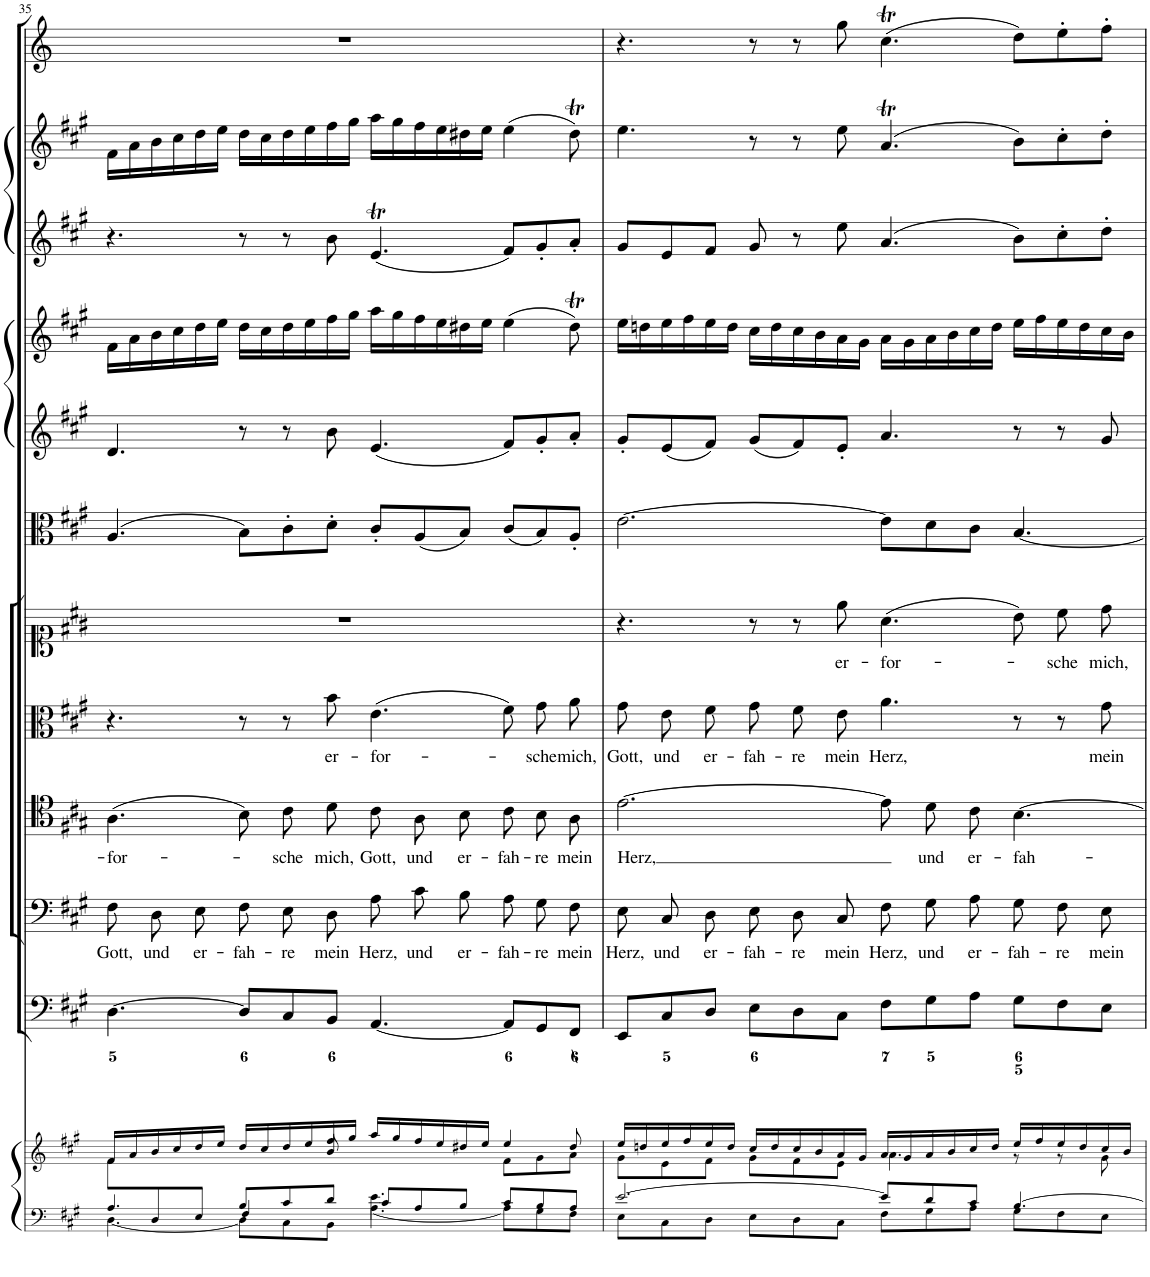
**kern	**kern	**kern	**kern	**text	**kern	**text	**kern	**text	**kern	**text	**kern	**kern	**kern	**kern	**kern	**kern
*part12	*part12	*part11	*part10	*part10	*part9	*part9	*part8	*part8	*part7	*part7	*part6	*part5	*part4	*part3	*part2	*part1
*staff13	*staff12	*staff11	*staff10	*staff10	*staff9	*staff9	*staff8	*staff8	*staff7	*staff7	*staff6	*staff5	*staff4	*staff3	*staff2	*staff1
*I"Piano reduction	*	*I"Continuo	*I"Basso	*	*I"Tenore	*	*I"Alto	*	*I"Soprano	*	*I"Viola	*I"Violino II	*I"Violino I	*I"Oboe II d'amore	*I"Oboe I	*I"Corno
*I'Pno	*	*	*	*	*	*	*	*	*	*	*I'Vla	*I'Vln	*I'Vln	*I'Ob	*I'Ob	*
!!LO:PB:g=z
*clefF4	*clefG2	*clefF4	*clefF4	*	*clefC4	*	*clefC3	*	*clefC1	*	*clefC3	*clefG2	*clefG2	*clefG2	*clefG2	*clefG2
*	*	*	*	*	*	*	*	*	*	*	*	*	*	*	*	*Trd2c3
*k[f#c#g#]	*k[f#c#g#]	*k[f#c#g#]	*k[f#c#g#]	*	*k[f#c#g#]	*	*k[f#c#g#]	*	*k[f#c#g#]	*	*k[f#c#g#]	*k[f#c#g#]	*k[f#c#g#]	*k[f#c#g#]	*k[f#c#g#]	*k[]
*M12/8	*M12/8	*M12/8	*M12/8	*	*M12/8	*	*M12/8	*	*M12/8	*	*M12/8	*M12/8	*M12/8	*M12/8	*M12/8	*M12/8
=35	=35	=35	=35	=35	=35	=35	=35	=35	=35	=35	=35	=35	=35	=35	=35	=35
*^	*^	*	*	*	*	*	*	*	*	*	*	*	*	*	*	*
*	*^	*	*^	*	*	*	*	*	*	*	*	*	*	*	*	*	*	*
!	!	!	!	!	!	!	!	!LO:LY:b	!	!LO:LY:b	!	!	!	!	!	!	!	!	!	!
8ryy	4.A/	[4.D\	16f#/LL	8f#\L	8ryy	[4.D\	8F#\L	Gott,	(4.A\	-for-	4.r	.	1.r	.	(4.A/	4.d/	16f#\LL	4.r	16f#\LL	1.r
.	.	.	16a/	.	.	.	.	.	.	.	.	.	.	.	.	.	16a\	.	16a\	.
*	*	*	*	*v	*v	*	*	*	*	*	*	*	*	*	*	*	*	*	*	*
!	!	!	!	!	!	!	!LO:LY:b	!	!	!	!	!	!	!	!	!	!	!	!
8D/	.	.	16b/	1ryy	.	8D\	und	.	.	.	.	.	.	.	.	16b\	.	16b\	.
.	.	.	16cc#/	.	.	.	.	.	.	.	.	.	.	.	.	16cc#\	.	16cc#\	.
!	!	!	!	!	!	!	!LO:LY:b	!	!	!	!	!	!	!	!	!	!	!	!
8E/J	.	.	16dd/	.	.	8E\J	er-	.	.	.	.	.	.	.	.	16dd\	.	16dd\	.
.	.	.	16ee/JJ	.	.	.	.	.	.	.	.	.	.	.	.	16ee\JJ	.	16ee\JJ	.
!	!	!	!	!	!	!	!LO:LY:b	!	!	!	!	!	!	!	!	!	!	!	!
8B/L	4F#/	8D\L]	16dd/LL	.	8D/L]	8F#\L	-fah-	8B\L)	.	8r	.	.	.	8B\L)	8r	16dd\LL	8r	16dd\LL	.
.	.	.	16cc#/	.	.	.	.	.	.	.	.	.	.	.	.	16cc#\	.	16cc#\	.
!	!	!	!	!	!	!	!LO:LY:b	!	!LO:LY:b	!	!	!	!	!	!	!	!	!	!
8c#/	.	8C#\	16dd/	.	8C#/	8E\	-re	8c#\	-sche	8r	.	.	.	8c#'\	8r	16dd\	8r	16dd\	.
.	.	.	16ee/	.	.	.	.	.	.	.	.	.	.	.	.	16ee\	.	16ee\	.
*	*	*	*	*^	*	*	*	*	*	*	*	*	*	*	*	*	*	*	*
!	!	!	!	!	!	!	!	!LO:LY:b	!	!LO:LY:b	!	!LO:LY:b	!	!	!	!	!	!	!	!
8d/J	8ryy	8BB\J	16ff#/	.	8b/	8BB/J	8D\J	mein	8d\J	mich,	8b\	er-	.	.	8d'\J	8b\	16ff#\	8b\	16ff#\	.
.	.	.	16gg#/JJ	.	.	.	.	.	.	.	.	.	.	.	.	.	16gg#\JJ	.	16gg#\JJ	.
!	!	!	!	!	!	!	!	!LO:LY:b	!	!LO:LY:b	!	!LO:LY:b	!	!	!	!	!	!	!	!
4.e\	8c#/L	[4.A\	16aa/LL	.	2.ryy	[4.AA/	8A\L	Herz,	8c#\L	Gott,	(4.e\	-for-	.	.	8c#'/L	(4.e/	16aa\LL	(4.eT/	16aa\LL	.
.	.	.	16gg#/	.	.	.	.	.	.	.	.	.	.	.	.	.	16gg#\	.	16gg#\	.
!	!	!	!	!	!	!	!	!LO:LY:b	!	!LO:LY:b	!	!	!	!	!	!	!	!	!	!
.	8A/	.	16ff#/	.	.	.	8c#\	und	8A\	und	.	.	.	.	(8A/	.	16ff#\	.	16ff#\	.
.	.	.	16ee/	.	.	.	.	.	.	.	.	.	.	.	.	.	16ee\	.	16ee\	.
!	!	!	!	!	!	!	!	!LO:LY:b	!	!LO:LY:b	!	!	!	!	!	!	!	!	!	!
.	8B/J	.	16dd#X/	.	.	.	8B\J	er-	8B\J	er-	.	.	.	.	8B/J)	.	16dd#X\	.	16dd#X\	.
.	.	.	16ee/JJ	.	.	.	.	.	.	.	.	.	.	.	.	.	16ee\JJ	.	16ee\JJ	.
!	!	!	!	!	!	!	!	!LO:LY:b	!	!LO:LY:b	!	!	!	!	!	!	!	!	!	!
4.ryy	8c#/L	8A\L]	4ee/	8f#\L	.	8AA/L]	8A\L	-fah-	8c#\L	-fah-	8f#\L)	.	.	.	(8c#/L	8f#/L)	(4ee\	8f#/L)	(4ee\	.
!	!	!	!	!	!	!	!	!LO:LY:b	!	!LO:LY:b	!	!LO:LY:b	!	!	!	!	!	!	!	!
.	8B/	8G#\	.	8g#\	.	8GG#/	8G#\	-re	8B\	-re	8g#\	-sche	.	.	8B/)	8g#'/	.	8g#'/	.	.
!	!	!	!	!	!	!	!	!LO:LY:b	!	!LO:LY:b	!	!LO:LY:b	!	!	!	!	!	!	!	!
.	8A/J	8F#\J	8dd#/	8a\J	.	8FF#/J	8F#\J	mein	8A\J	mein	8a\J	mich,	.	.	8A'/J	8a'/J	8dd#t\)	8a'/J	8dd#t\)	.
*	*	*	*	*v	*v	*	*	*	*	*	*	*	*	*	*	*	*	*	*	*
=36	=36	=36	=36	=36	=36	=36	=36	=36	=36	=36	=36	=36	=36	=36	=36	=36	=36	=36	=36
!	!	!	!	!	!	!	!LO:LY:b	!	!LO:LY:b	!	!LO:LY:b	!	!	!	!	!	!	!	!
*	*v	*v	*	*	*	*	*	*	*	*	*	*	*	*	*	*	*	*	*
[2.e/	8E\L	16ee/LL	8g#\L	8EE/L	8E\L	Herz,	[2.e\	Herz,	8g#\L	Gott,	4.r	.	[2.e\	8g#'/L	16ee\LL	8g#/L	4.ee\	4.r
.	.	16ddn/	.	.	.	.	.	.	.	.	.	.	.	.	16ddn\	.	.	.
!	!	!	!	!	!	!LO:LY:b	!	!	!	!LO:LY:b	!	!	!	!	!	!	!	!
.	8C#\	16ee/	8e\	8C#/	8C#\	und	.	.	8e\	und	.	.	.	(8e/	16ee\	8e/	.	.
.	.	16ff#/	.	.	.	.	.	.	.	.	.	.	.	.	16ff#\	.	.	.
!	!	!	!	!	!	!LO:LY:b	!	!	!	!LO:LY:b	!	!	!	!	!	!	!	!
.	8D\J	16ee/	8f#\J	8D/J	8D\J	er-	.	.	8f#\J	er-	.	.	.	8f#/J)	16ee\	8f#/J	.	.
.	.	16dd/JJ	.	.	.	.	.	.	.	.	.	.	.	.	16dd\JJ	.	.	.
!	!	!	!	!	!	!LO:LY:b	!	!	!	!LO:LY:b	!	!	!	!	!	!	!	!
.	8E\L	16cc#/LL	8g#\L	8E\L	8E\L	-fah-	.	.	8g#\L	-fah-	8r	.	.	(8g#/L	16cc#\LL	8g#/	8r	8r
.	.	16dd/	.	.	.	.	.	.	.	.	.	.	.	.	16dd\	.	.	.
!	!	!	!	!	!	!LO:LY:b	!	!	!	!LO:LY:b	!	!	!	!	!	!	!	!
.	8D\	16cc#/	8f#\	8D\	8D\	-re	.	.	8f#\	-re	8r	.	.	8f#/)	16cc#\	8r	8r	8r
.	.	16b/	.	.	.	.	.	.	.	.	.	.	.	.	16b\	.	.	.
!	!	!	!	!	!	!LO:LY:b	!	!	!	!LO:LY:b	!	!LO:LY:b	!	!	!	!	!	!
.	8C#\J	16a/	8e\J	8C#\J	8C#\J	mein	.	.	8e\J	mein	8ee\	er-	.	8e'/J	16a\	8ee\	8ee\	8gg\
.	.	16g#/JJ	.	.	.	.	.	.	.	.	.	.	.	.	16g#\JJ	.	.	.
!	!	!	!	!	!	!LO:LY:b	!	!	!	!LO:LY:b	!	!LO:LY:b	!	!	!	!	!	!
8e/L]	8F#\L	16a/LL	4.a\	8F#\L	8F#\L	Herz,	8e\L]	.	4.a\	Herz,	(4.a\	-for-	8e\L]	4.a/	16a\LL	(4.a/	(4.aT/	(4.ccT\
.	.	16g#/	.	.	.	.	.	.	.	.	.	.	.	.	16g#\	.	.	.
!	!	!	!	!	!	!LO:LY:b	!	!LO:LY:b	!	!	!	!	!	!	!	!	!	!
8d/	8G#\	16a/	.	8G#\	8G#\	und	8d\	und	.	.	.	.	8d\	.	16a\	.	.	.
.	.	16b/	.	.	.	.	.	.	.	.	.	.	.	.	16b\	.	.	.
!	!	!	!	!	!	!LO:LY:b	!	!LO:LY:b	!	!	!	!	!	!	!	!	!	!
8c#/J	8A\J	16cc#/	.	8A\J	8A\J	er-	8c#\J	er-	.	.	.	.	8c#\J	.	16cc#\	.	.	.
.	.	16dd/JJ	.	.	.	.	.	.	.	.	.	.	.	.	16dd\JJ	.	.	.
!	!	!	!	!	!	!LO:LY:b	!	!LO:LY:b	!	!	!	!	!	!	!	!	!	!
[4.B/	8G#\L	16ee/LL	8r	8G#\L	8G#\L	-fah-	[4.B\	-fah-	8r	.	8b\L)	.	[4.B/	8r	16ee\LL	8b\L)	8b\L)	8dd\L)
.	.	16ff#/	.	.	.	.	.	.	.	.	.	.	.	.	16ff#\	.	.	.
!	!	!	!	!	!	!LO:LY:b	!	!	!	!	!	!LO:LY:b	!	!	!	!	!	!
.	8F#\	16ee/	8r	8F#\	8F#\	-re	.	.	8r	.	8cc#\	-sche	.	8r	16ee\	8cc#'\	8cc#'\	8ee'\
.	.	16dd/	.	.	.	.	.	.	.	.	.	.	.	.	16dd\	.	.	.
!	!	!	!	!	!	!LO:LY:b	!	!	!	!LO:LY:b	!	!LO:LY:b	!	!	!	!	!	!
.	8E\J	16cc#/	8g#\	8E\J	8E\J	mein	.	.	8g#\	mein	8dd\J	mich,	.	8g#/	16cc#\	8dd'\J	8dd'\J	8ff'\J
.	.	16b/JJ	.	.	.	.	.	.	.	.	.	.	.	.	16b\JJ	.	.	.
*v	*v	*	*	*	*	*	*	*	*	*	*	*	*	*	*	*	*	*
*	*v	*v	*	*	*	*	*	*	*	*	*	*	*	*	*	*	*
=	=	=	=	=	=	=	=	=	=	=	=	=	=	=	=	=
*-	*-	*-	*-	*-	*-	*-	*-	*-	*-	*-	*-	*-	*-	*-	*-	*-
